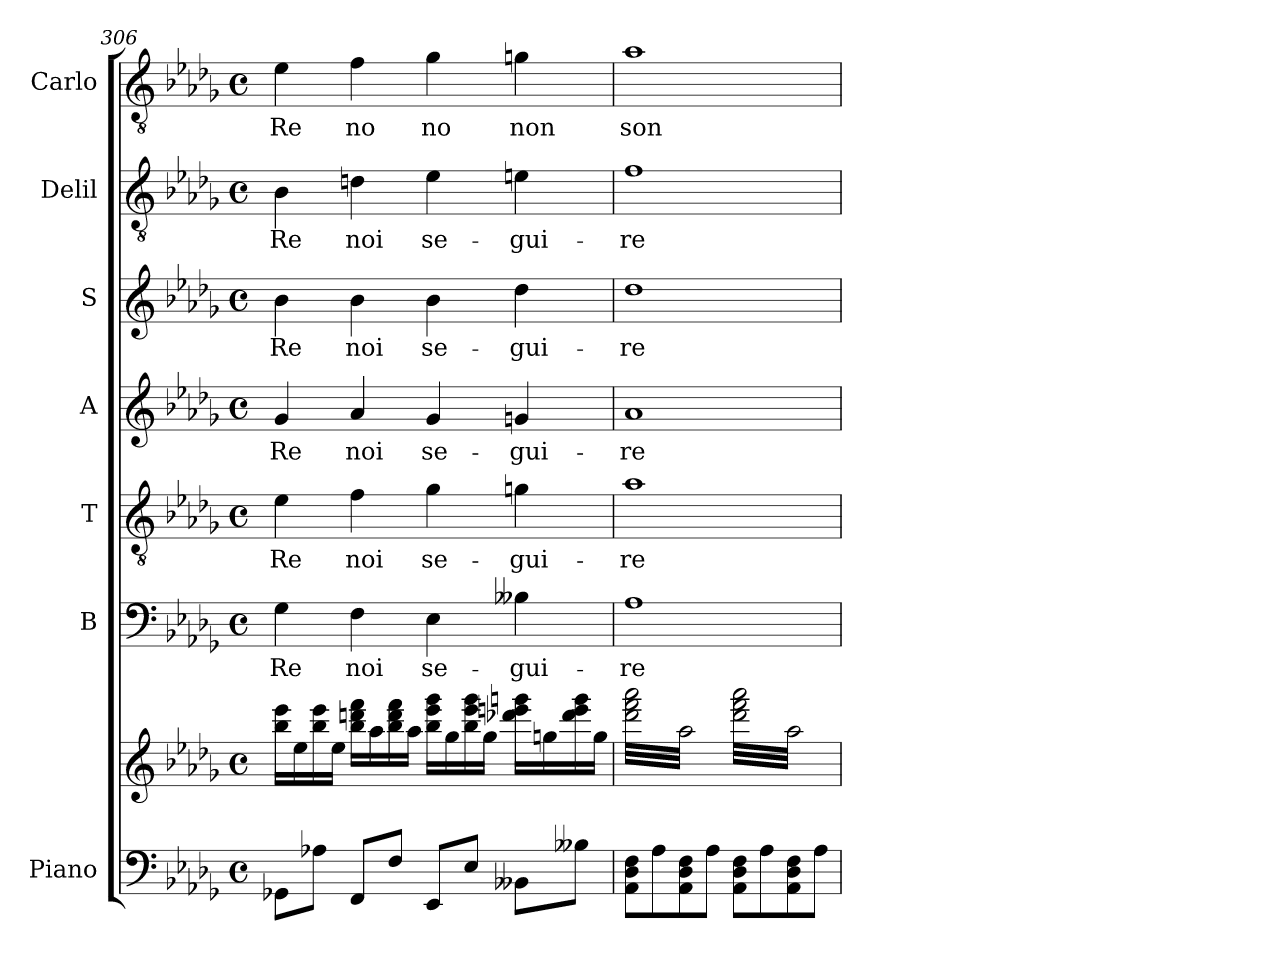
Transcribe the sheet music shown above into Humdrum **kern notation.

**kern	**kern	**kern	**text	**kern	**text	**kern	**text	**kern	**text	**kern	**text	**kern	**text
*part7	*part7	*part6	*part6	*part5	*part5	*part4	*part4	*part3	*part3	*part2	*part2	*part1	*part1
*staff8	*staff7	*staff6	*staff6	*staff5	*staff5	*staff4	*staff4	*staff3	*staff3	*staff2	*staff2	*staff1	*staff1
*I"Piano	*	*I"B	*	*I"T	*	*I"A	*	*I"S	*	*I"Delil	*	*I"Carlo	*
*I'Pno	*	*I'B	*	*I'T	*	*I'A	*	*I'S	*	*	*	*	*
*clefF4	*clefG2	*clefF4	*	*clefGv2	*	*clefG2	*	*clefG2	*	*clefGv2	*	*clefGv2	*
*k[b-e-a-d-g-]	*k[b-e-a-d-g-]	*k[b-e-a-d-g-]	*	*k[b-e-a-d-g-]	*	*k[b-e-a-d-g-]	*	*k[b-e-a-d-g-]	*	*k[b-e-a-d-g-]	*	*k[b-e-a-d-g-]	*
*M4/4	*M4/4	*M4/4	*	*M4/4	*	*M4/4	*	*M4/4	*	*M4/4	*	*M4/4	*
*met(c)	*met(c)	*met(c)	*	*met(c)	*	*met(c)	*	*met(c)	*	*met(c)	*	*met(c)	*
=306	=306	=306	=306	=306	=306	=306	=306	=306	=306	=306	=306	=306	=306
8GG-X\L	16bb-\ 16eee-\LL	4G-\	Re	4e-\	Re	4g-/	Re	4b-\	Re	4B-\	Re	4e-\	Re
.	16ee-\	.	.	.	.	.	.	.	.	.	.	.	.
8A-X\J	16bb-\ 16eee-\	.	.	.	.	.	.	.	.	.	.	.	.
.	16ee-\JJ	.	.	.	.	.	.	.	.	.	.	.	.
8FF/L	16bb-\ 16dddn\ 16fff\LL	4F\	noi	4f\	noi	4a-/	noi	4b-\	noi	4dn\	noi	4f\	no
.	16aa-\	.	.	.	.	.	.	.	.	.	.	.	.
8F/J	16bb-\ 16ddd\ 16fff\	.	.	.	.	.	.	.	.	.	.	.	.
.	16aa-\JJ	.	.	.	.	.	.	.	.	.	.	.	.
8EE-/L	16bb-\ 16eee-\ 16ggg-\LL	4E-\	se-	4g-\	se-	4g-/	se-	4b-\	se-	4e-\	se-	4g-\	no
.	16gg-\	.	.	.	.	.	.	.	.	.	.	.	.
8E-/J	16bb-\ 16eee-\ 16ggg-\	.	.	.	.	.	.	.	.	.	.	.	.
.	16gg-\JJ	.	.	.	.	.	.	.	.	.	.	.	.
8BB--X\L	16ddd-X\ 16eeen\ 16gggn\LL	4B--X\	-gui-	4gn\	-gui-	4gn/	-gui-	4dd-\	-gui-	4en\	-gui-	4gn\	non
.	16ggn\	.	.	.	.	.	.	.	.	.	.	.	.
8B--X\J	16ddd-\ 16eee\ 16ggg\	.	.	.	.	.	.	.	.	.	.	.	.
.	16gg\JJ	.	.	.	.	.	.	.	.	.	.	.	.
!!LO:PB:g=z
=307	=307	=307	=307	=307	=307	=307	=307	=307	=307	=307	=307	=307	=307
*	*tremolo	*	*	*	*	*	*	*	*	*	*	*	*
8AA-\ 8D-\ 8F\L	32ddd-\ 32fff\ 32aaa-\LLL	1A-	-re-	1a-	-re-	1a-	-re-	1dd-	-re-	1f	-re-	1a-	son
.	32aa-\	.	.	.	.	.	.	.	.	.	.	.	.
.	32ddd-\ 32fff\ 32aaa-\	.	.	.	.	.	.	.	.	.	.	.	.
.	32aa-\	.	.	.	.	.	.	.	.	.	.	.	.
8A-\	32ddd-\ 32fff\ 32aaa-\	.	.	.	.	.	.	.	.	.	.	.	.
.	32aa-\	.	.	.	.	.	.	.	.	.	.	.	.
.	32ddd-\ 32fff\ 32aaa-\	.	.	.	.	.	.	.	.	.	.	.	.
.	32aa-\	.	.	.	.	.	.	.	.	.	.	.	.
8AA-\ 8D-\ 8F\	32ddd-\ 32fff\ 32aaa-\	.	.	.	.	.	.	.	.	.	.	.	.
.	32aa-\	.	.	.	.	.	.	.	.	.	.	.	.
.	32ddd-\ 32fff\ 32aaa-\	.	.	.	.	.	.	.	.	.	.	.	.
.	32aa-\	.	.	.	.	.	.	.	.	.	.	.	.
8A-\J	32ddd-\ 32fff\ 32aaa-\	.	.	.	.	.	.	.	.	.	.	.	.
.	32aa-\	.	.	.	.	.	.	.	.	.	.	.	.
.	32ddd-\ 32fff\ 32aaa-\	.	.	.	.	.	.	.	.	.	.	.	.
.	32aa-\JJJ	.	.	.	.	.	.	.	.	.	.	.	.
8AA-\ 8D-\ 8F\L	32ddd-\ 32fff\ 32aaa-\LLL	.	.	.	.	.	.	.	.	.	.	.	.
.	32aa-\	.	.	.	.	.	.	.	.	.	.	.	.
.	32ddd-\ 32fff\ 32aaa-\	.	.	.	.	.	.	.	.	.	.	.	.
.	32aa-\	.	.	.	.	.	.	.	.	.	.	.	.
8A-\	32ddd-\ 32fff\ 32aaa-\	.	.	.	.	.	.	.	.	.	.	.	.
.	32aa-\	.	.	.	.	.	.	.	.	.	.	.	.
.	32ddd-\ 32fff\ 32aaa-\	.	.	.	.	.	.	.	.	.	.	.	.
.	32aa-\	.	.	.	.	.	.	.	.	.	.	.	.
8AA-\ 8D-\ 8F\	32ddd-\ 32fff\ 32aaa-\	.	.	.	.	.	.	.	.	.	.	.	.
.	32aa-\	.	.	.	.	.	.	.	.	.	.	.	.
.	32ddd-\ 32fff\ 32aaa-\	.	.	.	.	.	.	.	.	.	.	.	.
.	32aa-\	.	.	.	.	.	.	.	.	.	.	.	.
8A-\J	32ddd-\ 32fff\ 32aaa-\	.	.	.	.	.	.	.	.	.	.	.	.
.	32aa-\	.	.	.	.	.	.	.	.	.	.	.	.
.	32ddd-\ 32fff\ 32aaa-\	.	.	.	.	.	.	.	.	.	.	.	.
.	32aa-\JJJ	.	.	.	.	.	.	.	.	.	.	.	.
*	*Xtremolo	*	*	*	*	*	*	*	*	*	*	*	*
.	.	.	.	.	.	.	.	.	.	.	.	.	.
.	.	.	.	.	.	.	.	.	.	.	.	.	.
.	.	.	.	.	.	.	.	.	.	.	.	.	.
.	.	.	.	.	.	.	.	.	.	.	.	.	.
.	.	.	.	.	.	.	.	.	.	.	.	.	.
.	.	.	.	.	.	.	.	.	.	.	.	.	.
.	.	.	.	.	.	.	.	.	.	.	.	.	.
.	.	.	.	.	.	.	.	.	.	.	.	.	.
=	=	=	=	=	=	=	=	=	=	=	=	=	=
*-	*-	*-	*-	*-	*-	*-	*-	*-	*-	*-	*-	*-	*-
